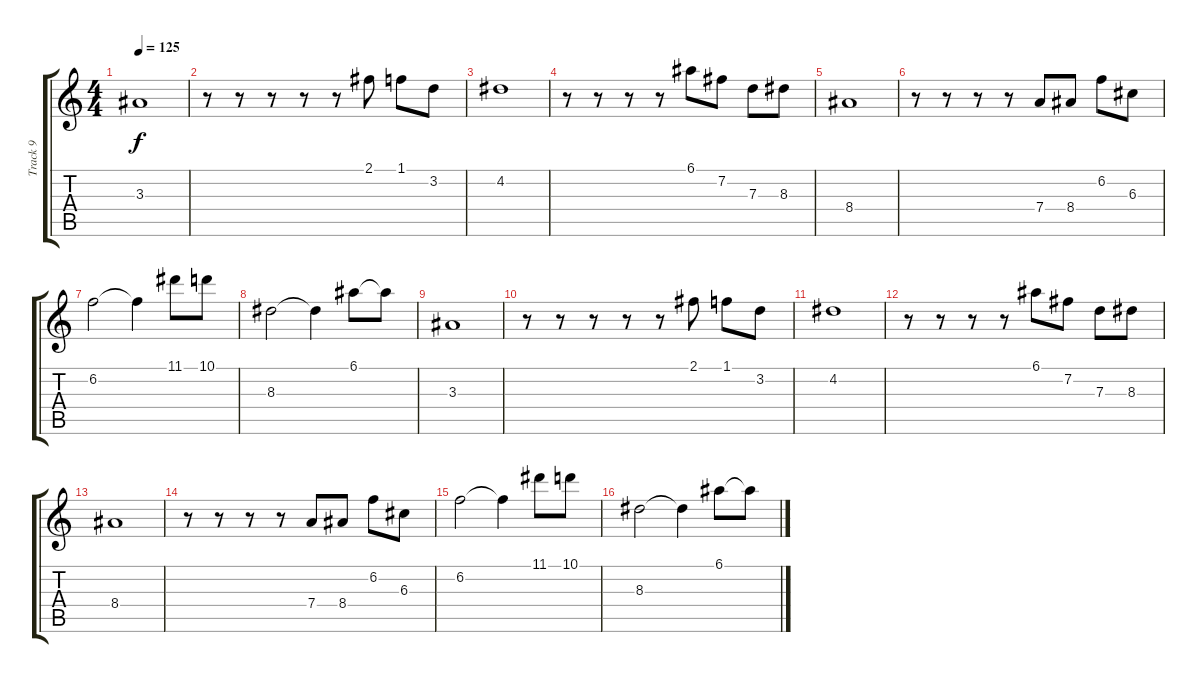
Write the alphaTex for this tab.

\track ("Track 9" "Track 9") {instrument guitarharmonics}
\staff {score tabs}
\tuning (E4 B3 G3 D3 A2 E2) {hide}
\ts (4 4)
\tempo 125
\clef g2
\ks c
3.3.1{dy f} |
r.8{volume 9 instrument stringensemble2} r.8 r.8 r.8 r.8 2.1.8 1.1.8 3.2.8 |
4.2.1 |
r.8 r.8 r.8 r.8 6.1.8 7.2.8 7.3.8 8.3.8 |
8.4.1 |
r.8 r.8 r.8 r.8 7.4.8 8.4.8 6.2.8 6.3.8 |
6.2.2 6.2{t}.4 11.1.8 10.1.8 |
8.3.2 8.3{t}.4 6.1.8 6.1{t}.8 |
3.3.1 |
r.8{instrument pizzicatostrings} r.8 r.8 r.8 r.8 2.1.8 1.1.8 3.2.8 |
4.2.1 |
r.8 r.8 r.8 r.8 6.1.8 7.2.8 7.3.8 8.3.8 |
8.4.1 |
r.8 r.8 r.8 r.8 7.4.8 8.4.8 6.2.8 6.3.8 |
6.2.2 6.2{t}.4 11.1.8 10.1.8 |
8.3.2 8.3{t}.4 6.1.8 6.1{t}.8
